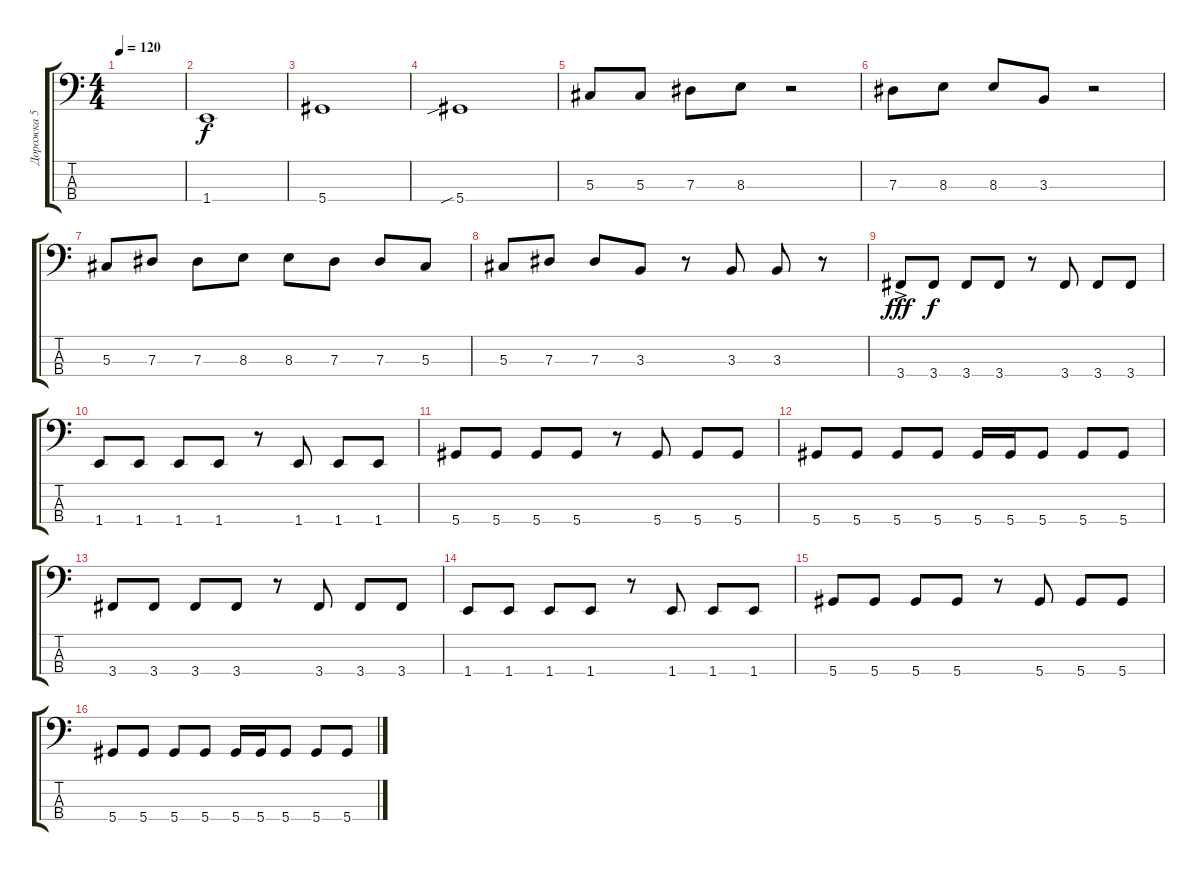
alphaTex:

\track ("Дорожка 5" "Дорожка 5") {instrument electricbassfinger}
\staff {score tabs}
\tuning (Gb2 Db2 Ab1 Eb1) {hide}
\ts (4 4)
\tempo 120
\clef f4
\ks c
|
1.4.1 |
5.4.1 |
5.4{sib}.1 |
5.3.8 5.3.8 7.3.8 8.3.8 r.2 |
7.3.8 8.3.8 8.3.8 3.3.8 r.2 |
5.3.8 7.3.8 7.3.8 8.3.8 8.3.8 7.3.8 7.3.8 5.3.8 |
5.3.8 7.3.8 7.3.8 3.3.8 r.8 3.3.8 3.3.8 r.8 |
3.4{ac}.8{dy fff} 3.4.8{dy f} 3.4.8 3.4.8 r.8 3.4.8 3.4.8 3.4.8 |
1.4.8 1.4.8 1.4.8 1.4.8 r.8 1.4.8 1.4.8 1.4.8 |
5.4.8 5.4.8 5.4.8 5.4.8 r.8 5.4.8 5.4.8 5.4.8 |
5.4.8 5.4.8 5.4.8 5.4.8 5.4.16 5.4.16 5.4.8 5.4.8 5.4.8 |
3.4.8 3.4.8 3.4.8 3.4.8 r.8 3.4.8 3.4.8 3.4.8 |
1.4.8 1.4.8 1.4.8 1.4.8 r.8 1.4.8 1.4.8 1.4.8 |
5.4.8 5.4.8 5.4.8 5.4.8 r.8 5.4.8 5.4.8 5.4.8 |
5.4.8 5.4.8 5.4.8 5.4.8 5.4.16 5.4.16 5.4.8 5.4.8 5.4.8
